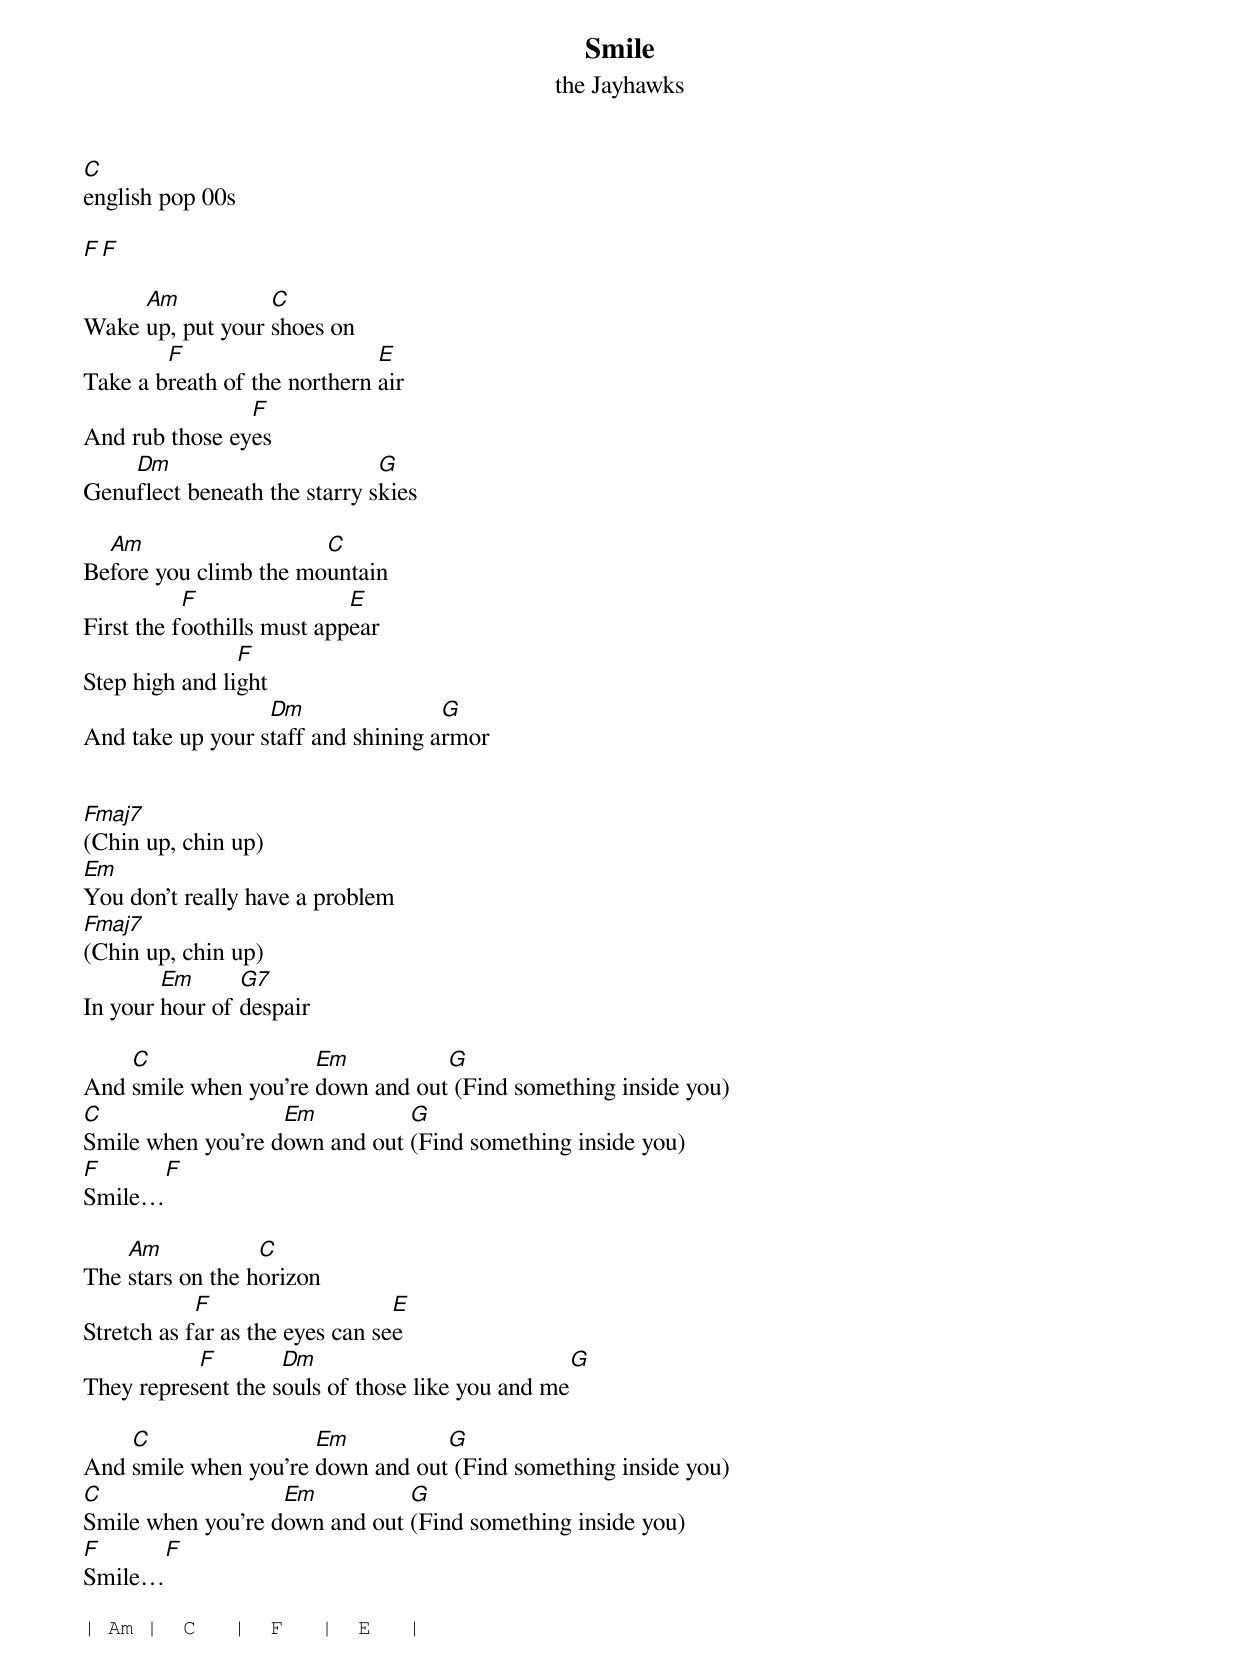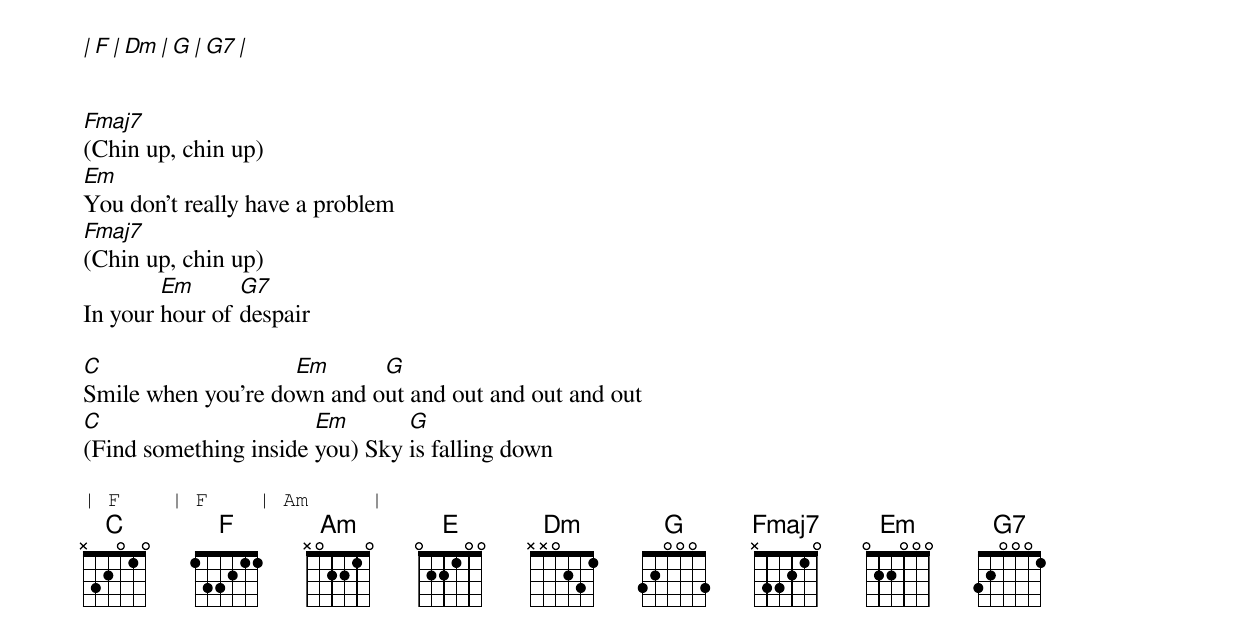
Smile
the Jayhawks
C
english pop 00s

F  F

     Am           C
Wake up, put your shoes on
        F                     E
Take a breath of the northern air
                F
And rub those eyes
    Dm                        G
Genuflect beneath the starry skies

  Am                   C
Before you climb the mountain
           F                E
First the foothills must appear
                F
Step high and light
                  Dm                G
And take up your staff and shining armor


Fmaj7
(Chin up, chin up)
Em
You don't really have a problem
Fmaj7
(Chin up, chin up)
        Em      G7
In your hour of despair

    C                 Em          G
And smile when you're down and out (Find something inside you)
C                  Em          G
Smile when you're down and out (Find something inside you)
F      F
Smile…

    Am            C
The stars on the horizon
            F                    E
Stretch as far as the eyes can see
           F        Dm                           G
They represent the souls of those like you and me

    C                 Em          G
And smile when you're down and out (Find something inside you)
C                  Em          G
Smile when you're down and out (Find something inside you)
F      F
Smile…

| Am |  C   |  F   |  E   |

| F  |  Dm  |  G   |  G7  |


Fmaj7
(Chin up, chin up)
Em
You don't really have a problem
Fmaj7
(Chin up, chin up)
        Em      G7
In your hour of despair

C                   Em      G
Smile when you're down and out and out and out and out
C                      Em       G
(Find something inside you) Sky is falling down

| F    | F    | Am     |
